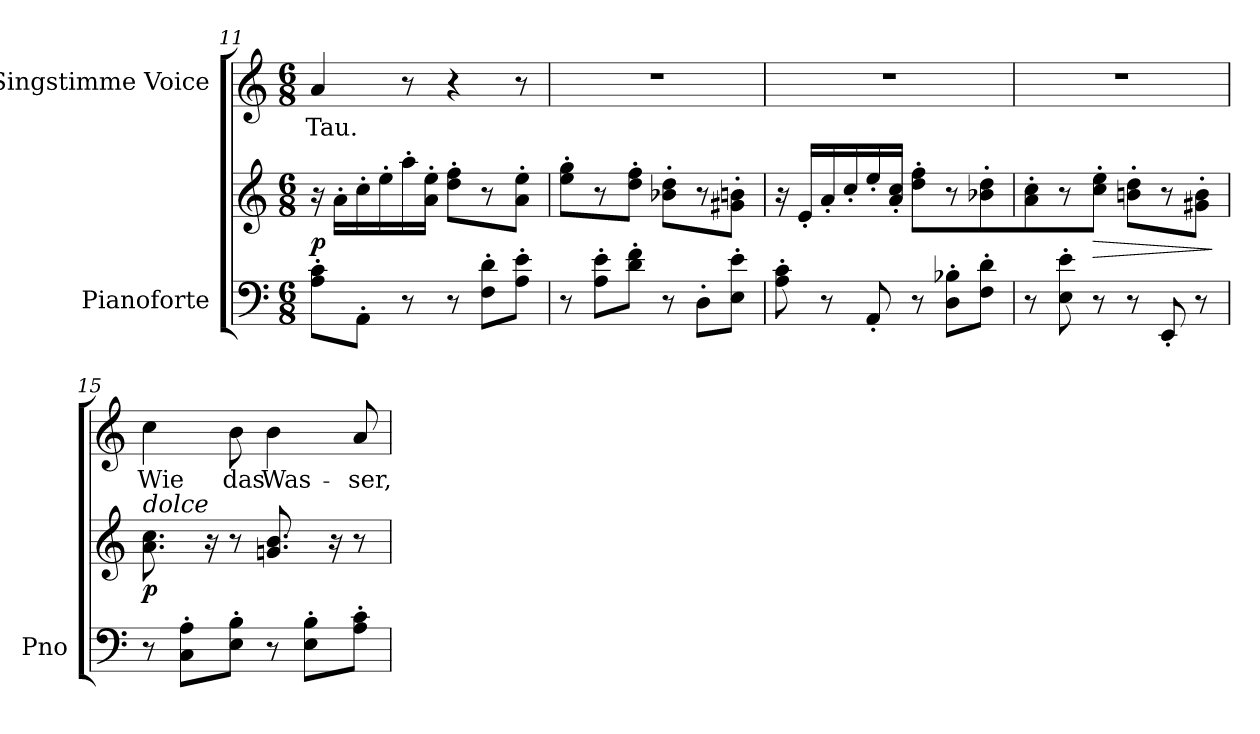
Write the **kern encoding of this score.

**kern	**kern	**dynam	**kern	**text
*part2	*part2	*part2	*part1	*part1
*staff3	*staff2	*staff2/3	*staff1	*staff1
*I"Pianoforte	*	*	*I"Singstimme Voice	*
*I'Pno	*	*	*	*
*clefF4	*clefG2	*	*clefG2	*
*k[]	*k[]	*	*k[]	*
*M6/8	*M6/8	*	*M6/8	*
=11	=11	=11	=11	=11
!	!	!LO:DY:b	!	!
8A\' 8c\'L	16r	p	4a/	Tau.
.	16a'\LL	.	.	.
8AA'\J	16cc'\	.	.	.
.	16ee'\	.	.	.
8r	16aa'\	.	8r	.
.	16a\' 16ee\'JJ	.	.	.
8r	8dd\' 8ff\'L	.	4r	.
8F\' 8d\'L	8r	.	.	.
8A\' 8e\'J	8a\' 8ee\'J	.	8r	.
=12	=12	=12	=12	=12
8r	8ee\' 8gg\'L	.	2.r	.
8A\' 8e\'L	8r	.	.	.
8d\' 8f\'J	8dd\' 8ff\'J	.	.	.
8r	8b-X\' 8dd\'L	.	.	.
8D'\L	8r	.	.	.
8E\' 8e\'J	8g#X\' 8bn\'J	.	.	.
=13	=13	=13	=13	=13
8A\' 8c\'	16r	.	2.r	.
.	16e'/LL	.	.	.
8r	16a'/	.	.	.
.	16cc'/	.	.	.
8AA'/	16ee'/	.	.	.
.	16a/' 16cc/'JJ	.	.	.
8r	8dd\' 8ff\'L	.	.	.
8D\' 8B-X\'L	8r	.	.	.
8F\' 8d\'J	8b-X\' 8dd\'	.	.	.
=14	=14	=14	=14	=14
8r	8a\' 8cc\'	.	2.r	.
8E\' 8e\'	8r	.	.	.
!	!	!LO:HP:b	!	!
8r	8cc\' 8ee\'J	>	.	.
8r	8bn\' 8dd\'L	.	.	.
8EE'/	8r	.	.	.
8r	8g#X\' 8b\'J	.	.	.
.	.	]	.	.
=15	=15	=15	=15	=15
!	!LO:TX:i:t=dolce	!	!	!
!	!	!LO:DY:b	!	!
8r	8.a\ 8.cc\	p	4cc\	Wie
8C\' 8A\'L	.	.	.	.
.	16r	.	.	.
8E\' 8B\'J	8r	.	8b\	das
8r	8.gn/ 8.b/	.	4b\	Was-
8E\' 8B\'L	.	.	.	.
.	16r	.	.	.
8A\' 8c\'J	8r	.	8a/	-ser,
=	=	=	=	=
*-	*-	*-	*-	*-
